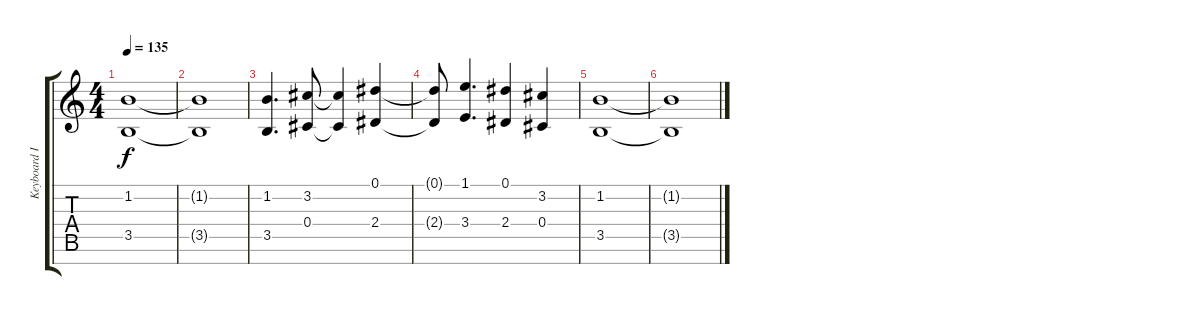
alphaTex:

\track ("Keyboard I" "Keyboard I") {instrument acousticgrandpiano}
\staff {score tabs}
\tuning (Eb5 Bb4 Gb4 Db4 Ab3 Eb3 Bb2) {hide}
\ts (4 4)
\tempo 135
\clef g2
\ks c
(1.2 3.5).1{dy f} |
(1.2{t} 3.5{t}).1 |
(1.2 3.5).4{d} (3.2 0.4).8 (3.2{t} 0.4{t}).4 (0.1 2.4).4 |
(0.1{t} 2.4{t}).8 (1.1 3.4).4{d} (0.1 2.4).4 (3.2 0.4).4 |
(1.2 3.5).1 |
(1.2{t} 3.5{t}).1
